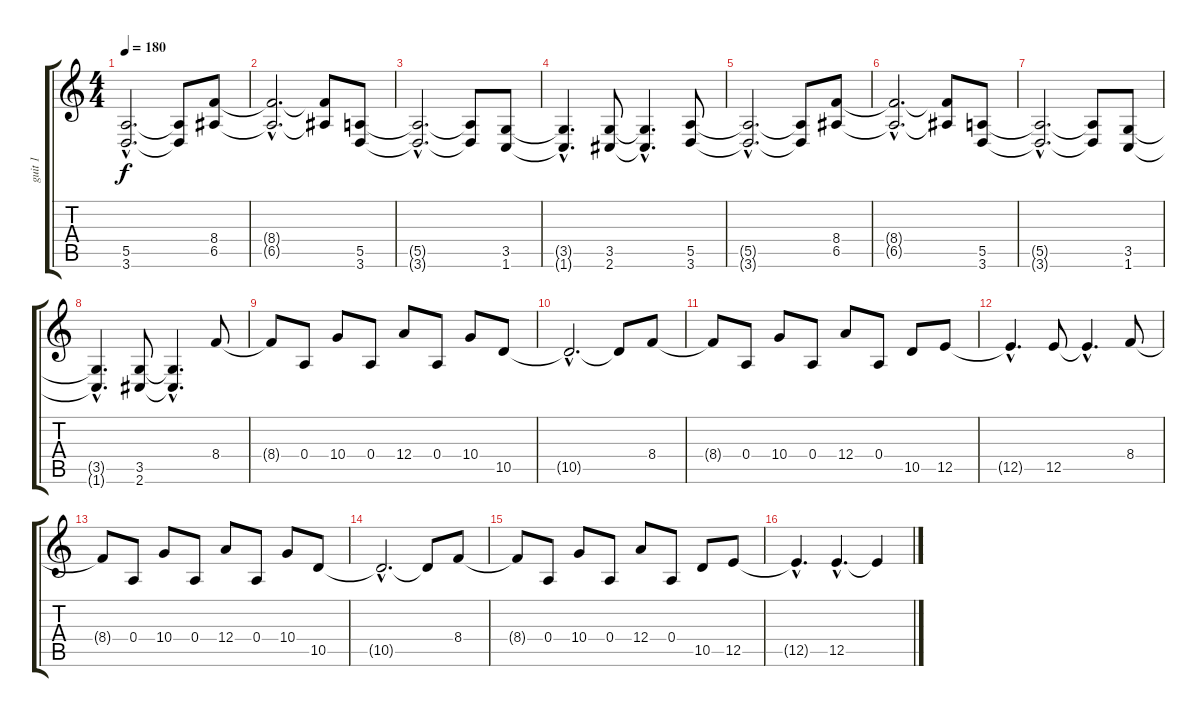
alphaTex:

\track ("guit 1" "guit 1") {instrument distortionguitar}
\staff {score tabs}
\tuning (B3 Gb3 D3 A2 E2 B1) {hide}
\ts (4 4)
\tempo 180
\clef g2
\ks c
(5.5{hac t} 3.6{hac t}).2{d dy f} (5.5{t} 3.6{t}).8 (8.4 6.5).8 |
(8.4{hac t} 6.5{hac t}).2{d} (8.4{t} 6.5{t}).8 (5.5 3.6).8 |
(5.5{hac t} 3.6{hac t}).2{d} (5.5{t} 3.6{t}).8 (3.5 1.6).8 |
(3.5{hac t} 1.6{hac t}).4{d} (3.5 2.6).8 (3.5{hac t} 2.6{hac t}).4{d} (5.5 3.6).8 |
(5.5{hac t} 3.6{hac t}).2{d} (5.5{t} 3.6{t}).8 (8.4 6.5).8 |
(8.4{hac t} 6.5{hac t}).2{d} (8.4{t} 6.5{t}).8 (5.5 3.6).8 |
(5.5{hac t} 3.6{hac t}).2{d} (5.5{t} 3.6{t}).8 (3.5 1.6).8 |
(3.5{hac t} 1.6{hac t}).4{d} (3.5 2.6).8 (3.5{hac t} 2.6{hac t}).4{d} 8.4.8 |
8.4{t}.8 0.4.8 10.4.8 0.4.8 12.4.8 0.4.8 10.4.8 10.5.8 |
10.5{hac t}.2{d} 10.5{t}.8 8.4.8 |
8.4{t}.8 0.4.8 10.4.8 0.4.8 12.4.8 0.4.8 10.5.8 12.5.8 |
12.5{hac t}.4{d} 12.5.8 12.5{hac t}.4{d} 8.4.8 |
8.4{t}.8 0.4.8 10.4.8 0.4.8 12.4.8 0.4.8 10.4.8 10.5.8 |
10.5{hac t}.2{d} 10.5{t}.8 8.4.8 |
8.4{t}.8 0.4.8 10.4.8 0.4.8 12.4.8 0.4.8 10.5.8 12.5.8 |
12.5{hac t}.4{d} 12.5{hac}.4{d} 12.5{t}.4
